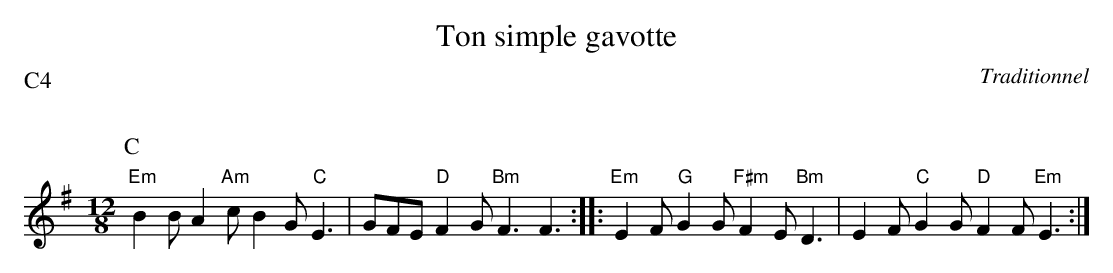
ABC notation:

X:1
T:Ton simple gavotte
C:Traditionnel
Q:C3=156
P:C4
M:12/8
K:Em
P:C
"Em"B2 B A2 "Am"c B2 G "C"E3|GFE "D"F2 G "Bm"F3 F3::\
"Em"E2 F "G"G2 G "F#m"F2 E "Bm"D3|E2 F "C"G2 G "D"F2 F "Em"E3:|
\bigskip
